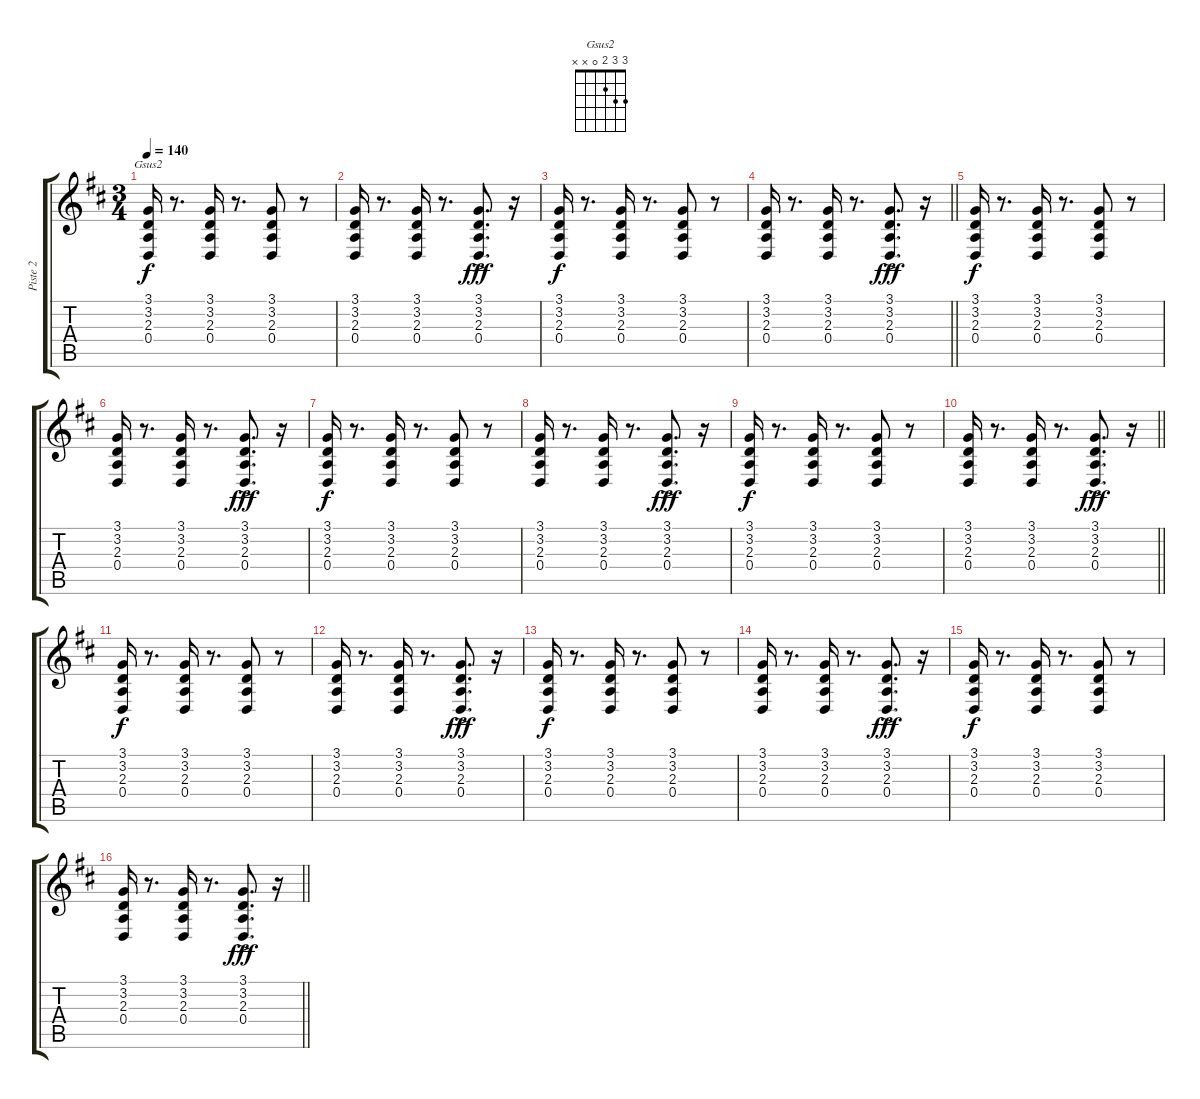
\track ("Piste 2" "Piste 2") {instrument electricpiano1}
\staff {score tabs}
\tuning (E4 B3 G3 D3 A2 E2) {hide}
\chord ("Gsus2" 3 3 2 0 x x)
\ts (3 4)
\tempo 140
\clef g2
\ks d
(3.1 3.2 2.3 0.4).16{ch "Gsus2" dy f volume 8 balance 0 instrument electricpiano1} r.8{d} (3.1 3.2 2.3 0.4).16 r.8{d} (3.1 3.2 2.3 0.4).8 r.8 |
(3.1 3.2 2.3 0.4).16 r.8{d} (3.1 3.2 2.3 0.4).16 r.8{d} (3.1{ac} 3.2{ac} 2.3{ac} 0.4{ac}).8{d dy fff} r.16 |
(3.1 3.2 2.3 0.4).16{dy f} r.8{d} (3.1 3.2 2.3 0.4).16 r.8{d} (3.1 3.2 2.3 0.4).8 r.8 |
\barLineRight lightlight
(3.1 3.2 2.3 0.4).16 r.8{d} (3.1 3.2 2.3 0.4).16 r.8{d} (3.1{ac} 3.2{ac} 2.3{ac} 0.4{ac}).8{d dy fff} r.16 |
(3.1 3.2 2.3 0.4).16{dy f} r.8{d} (3.1 3.2 2.3 0.4).16 r.8{d} (3.1 3.2 2.3 0.4).8 r.8 |
(3.1 3.2 2.3 0.4).16 r.8{d} (3.1 3.2 2.3 0.4).16 r.8{d} (3.1{ac} 3.2{ac} 2.3{ac} 0.4{ac}).8{d dy fff} r.16 |
(3.1 3.2 2.3 0.4).16{dy f} r.8{d} (3.1 3.2 2.3 0.4).16 r.8{d} (3.1 3.2 2.3 0.4).8 r.8 |
(3.1 3.2 2.3 0.4).16 r.8{d} (3.1 3.2 2.3 0.4).16 r.8{d} (3.1{ac} 3.2{ac} 2.3{ac} 0.4{ac}).8{d dy fff} r.16 |
(3.1 3.2 2.3 0.4).16{dy f} r.8{d} (3.1 3.2 2.3 0.4).16 r.8{d} (3.1 3.2 2.3 0.4).8 r.8 |
\barLineRight lightlight
(3.1 3.2 2.3 0.4).16 r.8{d} (3.1 3.2 2.3 0.4).16 r.8{d} (3.1{ac} 3.2{ac} 2.3{ac} 0.4{ac}).8{d dy fff} r.16 |
(3.1 3.2 2.3 0.4).16{dy f} r.8{d} (3.1 3.2 2.3 0.4).16 r.8{d} (3.1 3.2 2.3 0.4).8 r.8 |
(3.1 3.2 2.3 0.4).16 r.8{d} (3.1 3.2 2.3 0.4).16 r.8{d} (3.1{ac} 3.2{ac} 2.3{ac} 0.4{ac}).8{d dy fff} r.16 |
(3.1 3.2 2.3 0.4).16{dy f} r.8{d} (3.1 3.2 2.3 0.4).16 r.8{d} (3.1 3.2 2.3 0.4).8 r.8 |
(3.1 3.2 2.3 0.4).16 r.8{d} (3.1 3.2 2.3 0.4).16 r.8{d} (3.1{ac} 3.2{ac} 2.3{ac} 0.4{ac}).8{d dy fff} r.16 |
(3.1 3.2 2.3 0.4).16{dy f} r.8{d} (3.1 3.2 2.3 0.4).16 r.8{d} (3.1 3.2 2.3 0.4).8 r.8 |
\barLineRight lightlight
(3.1 3.2 2.3 0.4).16 r.8{d} (3.1 3.2 2.3 0.4).16 r.8{d} (3.1{ac} 3.2{ac} 2.3{ac} 0.4{ac}).8{d dy fff} r.16
